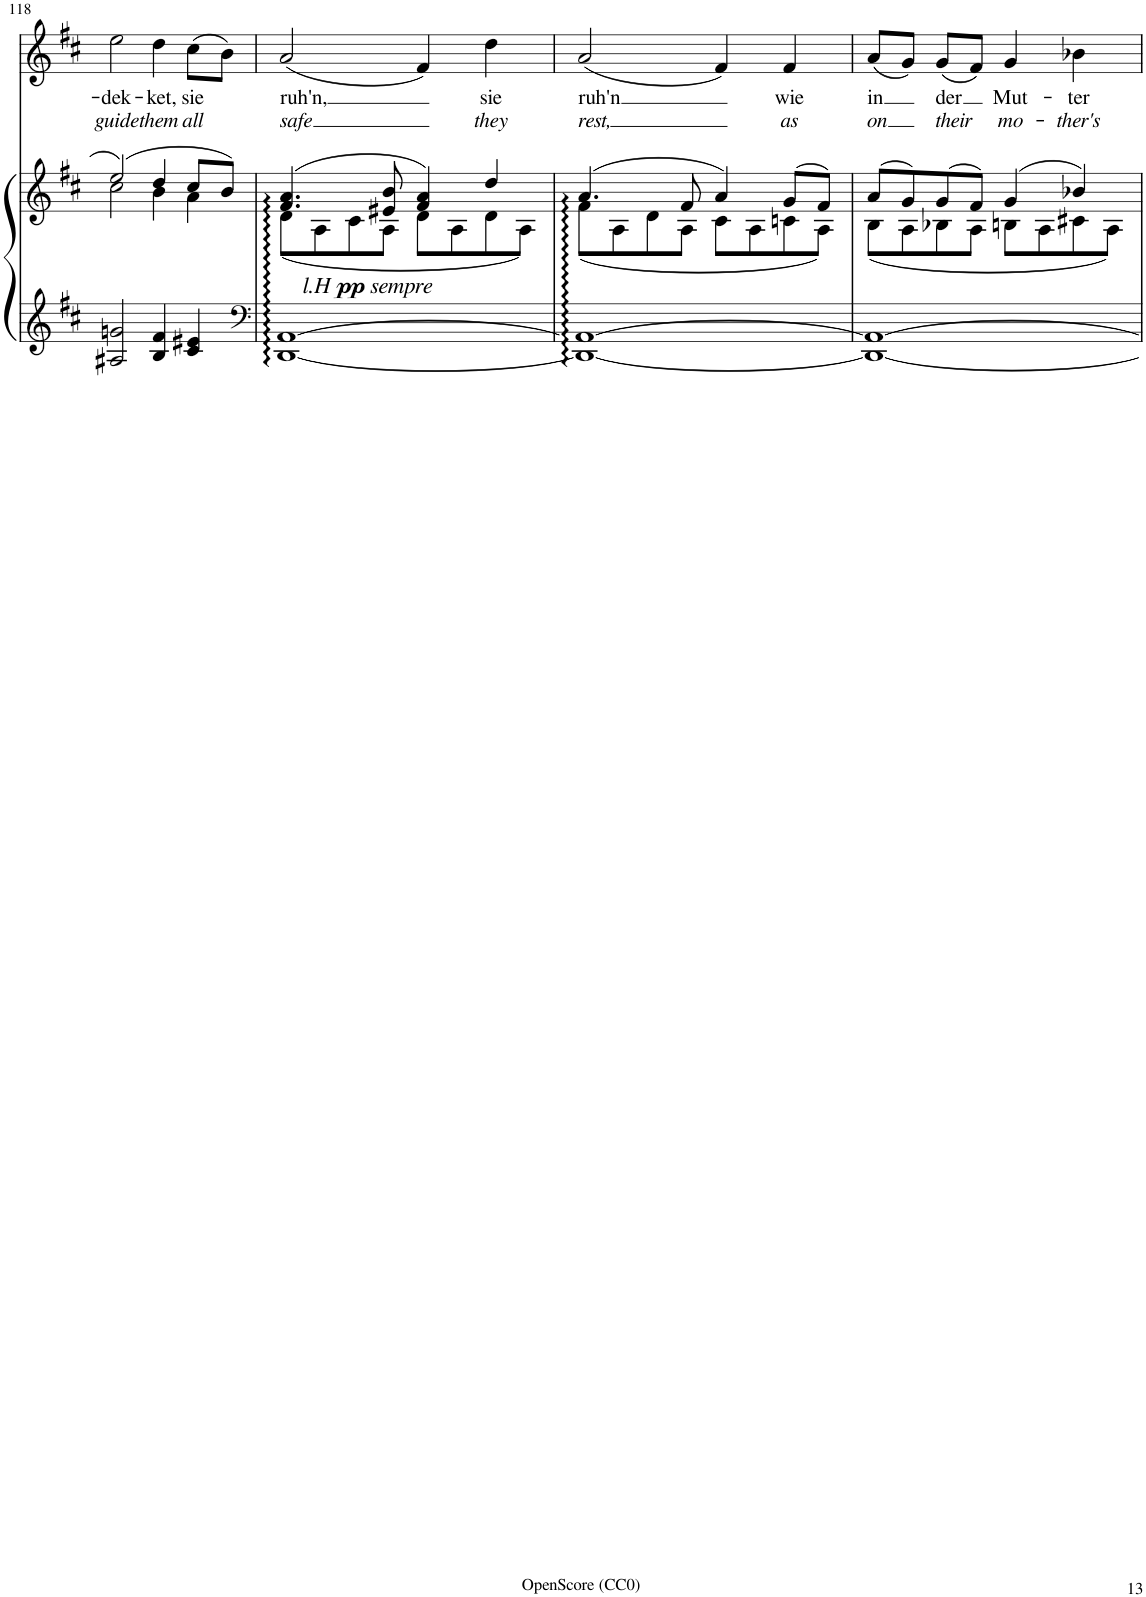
**kern	**kern	**dynam	**kern	**text	**text
*part2	*part2	*part2	*part1	*part1	*part1
*staff3	*staff2	*staff2/3	*staff1	*staff1	*staff1
*I"Piano	*	*	*I"Gesang Voice	*	*
*I'Pno	*	*	*	*	*
!!LO:PB:g=z
*clefG2	*clefG2	*	*clefG2	*	*
*k[f#c#]	*k[f#c#]	*	*k[f#c#]	*	*
*M4/4	*M4/4	*	*M4/4	*	*
=118	=118	=118	=118	=118	=118
*	*^	*	*	*	*
!	!	!	!	!	!LO:LY:b	!LO:LY:b
2A#X/ 2gn/	(2ee/	2cc#\	.	2ee\	-dek-	guide
!	!	!	!	!	!LO:LY:b	!LO:LY:b
4B/ 4f#/	4dd/	4b\	.	4dd\	-ket,	them
!	!	!	!	!	!LO:LY:b	!LO:LY:b
4c#/ 4e#X/	8cc#/L	4a\	.	(8cc#\L	sie	all
.	8b/J)	.	.	8b\J)	.	.
=119	=119	=119	=119	=119	=119	=119
*clefF4	*	*	*	*	*	*
!	!	!	!LO:DY:b	!	!LO:LY:b	!LO:LY:b
!	!	!	!LO:DY:n=1:b	!	!	!
!	!	!	!LO:DY:n=2:b	!	!	!
[1DD [1AA	(4.f#/ 4.a/	(8d\L	other-dynamics pp other-dynamics	(2a/	ruh'n,	safe
.	.	8A\	.	.	.	.
.	.	8c#\	.	.	.	.
.	8e#X/ 8b/	8A\J	.	.	.	.
.	4f#/ 4a/)	8d\L	.	4f#/)	.	.
.	.	8A\	.	.	.	.
!	!	!	!	!	!LO:LY:b	!LO:LY:b
.	4dd/	8d\	.	4dd\	sie	they
.	.	8A\J)	.	.	.	.
=120	=120	=120	=120	=120	=120	=120
!	!	!	!	!	!LO:LY:b	!LO:LY:b
1DD_ 1AA_	(4.a/	(8f#\L	.	(2a/	ruh'n	rest,
.	.	8A\	.	.	.	.
.	.	8d\	.	.	.	.
.	8f#/	8A\J	.	.	.	.
.	4a/)	8c#\L	.	4f#/)	.	.
.	.	8A\	.	.	.	.
!	!	!	!	!	!LO:LY:b	!LO:LY:b
.	(8g/L	8cn\	.	4f#/	wie	as
.	8f#/J)	8A\J)	.	.	.	.
=121	=121	=121	=121	=121	=121	=121
!	!	!	!	!	!LO:LY:b	!LO:LY:b
1DD_ 1AA_	(8a/L	(8B\L	.	(8a/L	in	on
.	8g/)	8A\	.	8g/J)	.	.
!	!	!	!	!	!LO:LY:b	!LO:LY:b
.	(8g/	8B-X\	.	(8g/L	der	their
.	8f#/J)	8A\J	.	8f#/J)	.	.
!	!	!	!	!	!LO:LY:b	!LO:LY:b
.	(4g/	8Bn\L	.	4g/	Mut-	mo-
.	.	8A\	.	.	.	.
!	!	!	!	!	!LO:LY:b	!LO:LY:b
.	4b-X/)	8c#X\	.	4b-X\	-ter	-ther's
.	.	8A\J)	.	.	.	.
*	*v	*v	*	*	*	*
=	=	=	=	=	=
*-	*-	*-	*-	*-	*-
